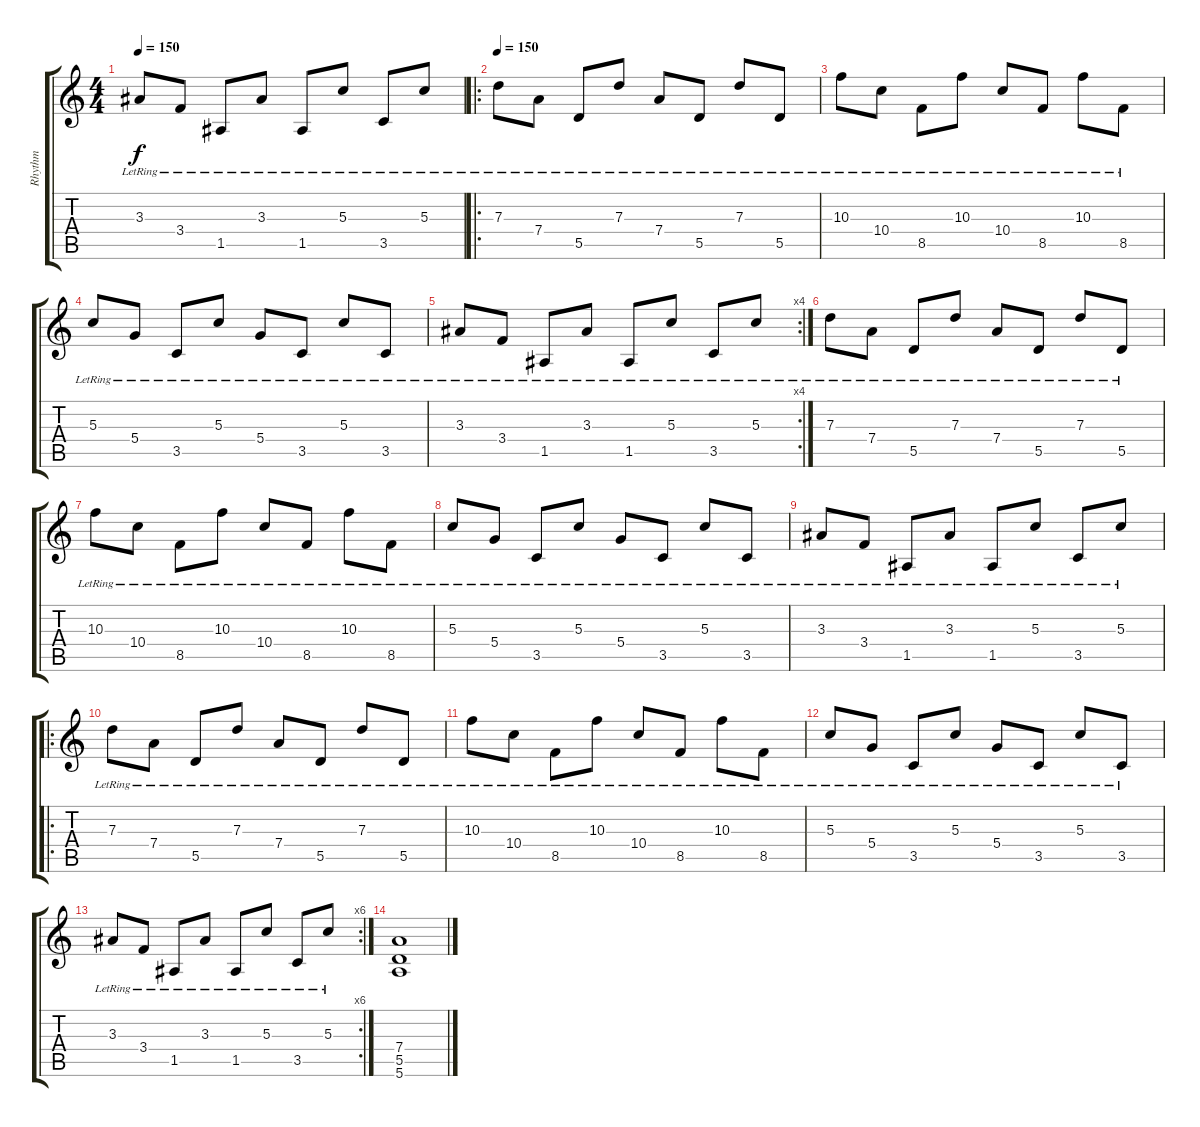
\track ("Rhythm" "Rhythm") {instrument distortionguitar}
\staff {score tabs}
\tuning (E4 B3 G3 D3 A2 E2) {hide}
\ts (4 4)
\tempo 150
\clef g2
\ks c
3.3{lr}.8{dy f} 3.4{lr}.8 1.5{lr}.8 3.3{lr}.8 1.5{lr}.8 5.3{lr}.8 3.5{lr}.8 5.3{lr}.8 |
\ro
\tempo 150
7.3{lr}.8{instrument electricguitarjazz} 7.4{lr}.8 5.5{lr}.8 7.3{lr}.8 7.4{lr}.8 5.5{lr}.8 7.3{lr}.8 5.5{lr}.8 |
10.3{lr}.8 10.4{lr}.8 8.5{lr}.8 10.3{lr}.8 10.4{lr}.8 8.5{lr}.8 10.3{lr}.8 8.5{lr}.8 |
5.3{lr}.8 5.4{lr}.8 3.5{lr}.8 5.3{lr}.8 5.4{lr}.8 3.5{lr}.8 5.3{lr}.8 3.5{lr}.8 |
\rc 4
3.3{lr}.8 3.4{lr}.8 1.5{lr}.8 3.3{lr}.8 1.5{lr}.8 5.3{lr}.8 3.5{lr}.8 5.3{lr}.8 |
7.3{lr}.8{instrument electricguitarjazz} 7.4{lr}.8 5.5{lr}.8 7.3{lr}.8 7.4{lr}.8 5.5{lr}.8 7.3{lr}.8 5.5{lr}.8 |
10.3{lr}.8 10.4{lr}.8 8.5{lr}.8 10.3{lr}.8 10.4{lr}.8 8.5{lr}.8 10.3{lr}.8 8.5{lr}.8 |
5.3{lr}.8 5.4{lr}.8 3.5{lr}.8 5.3{lr}.8 5.4{lr}.8 3.5{lr}.8 5.3{lr}.8 3.5{lr}.8 |
3.3{lr}.8 3.4{lr}.8 1.5{lr}.8 3.3{lr}.8 1.5{lr}.8 5.3{lr}.8 3.5{lr}.8 5.3{lr}.8 |
\ro
7.3{lr}.8{balance 0 instrument electricguitarjazz} 7.4{lr}.8 5.5{lr}.8 7.3{lr}.8 7.4{lr}.8 5.5{lr}.8 7.3{lr}.8 5.5{lr}.8 |
10.3{lr}.8 10.4{lr}.8 8.5{lr}.8 10.3{lr}.8 10.4{lr}.8 8.5{lr}.8 10.3{lr}.8 8.5{lr}.8 |
5.3{lr}.8 5.4{lr}.8 3.5{lr}.8 5.3{lr}.8 5.4{lr}.8 3.5{lr}.8 5.3{lr}.8 3.5{lr}.8 |
\rc 6
3.3{lr}.8 3.4{lr}.8 1.5{lr}.8 3.3{lr}.8 1.5{lr}.8 5.3{lr}.8 3.5{lr}.8 5.3{lr}.8 |
(7.4 5.5 5.6).1
